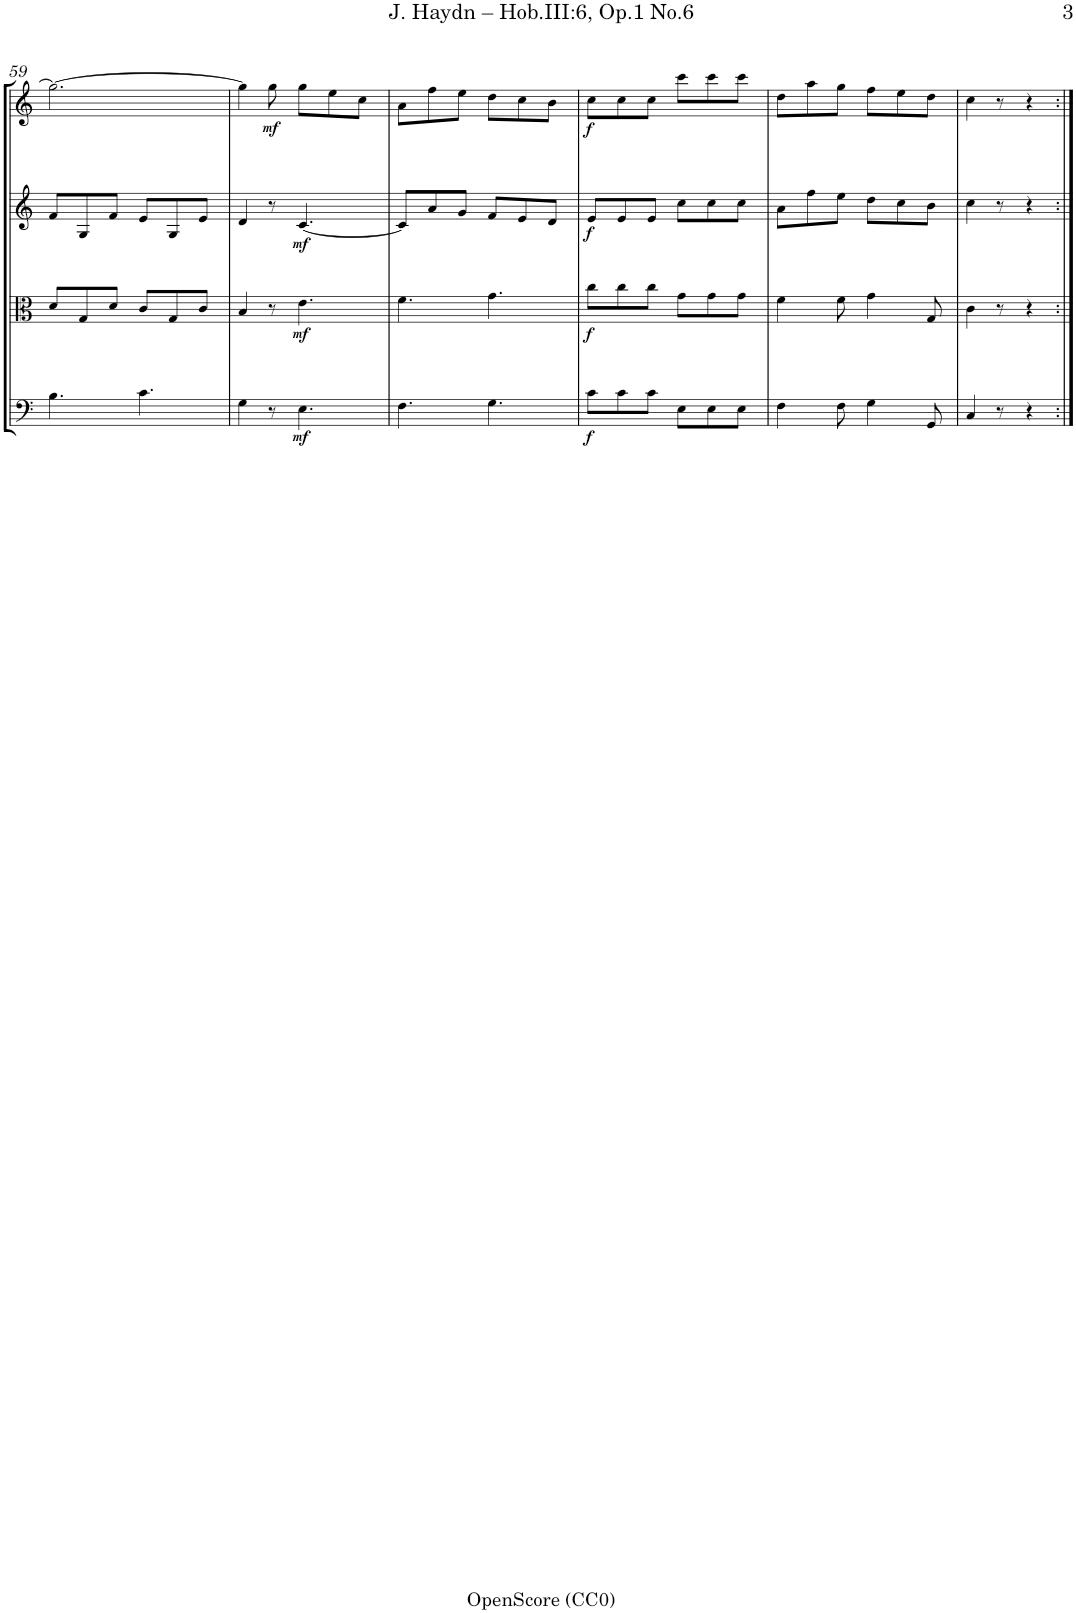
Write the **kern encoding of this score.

**kern	**dynam	**kern	**dynam	**kern	**dynam	**kern	**dynam
*part4	*part4	*part3	*part3	*part2	*part2	*part1	*part1
*staff4	*staff4	*staff3	*staff3	*staff2	*staff2	*staff1	*staff1
*I"Violoncello	*	*I"Viola	*	*I"Violin 2	*	*I"Violin 1	*
*I'Vc	*	*I'Vla	*	*I'Vln	*	*I'Vln	*
!!LO:PB:g=z
*clefF4	*	*clefC3	*	*clefG2	*	*clefG2	*
*k[]	*	*k[]	*	*k[]	*	*k[]	*
*M6/8	*	*M6/8	*	*M6/8	*	*M6/8	*
=59	=59	=59	=59	=59	=59	=59	=59
4.B\	.	8d/L	.	8f/L	.	2.gg\_	.
.	.	8G/	.	8G/	.	.	.
.	.	8d/J	.	8f/J	.	.	.
4.c\	.	8c/L	.	8e/L	.	.	.
.	.	8G/	.	8G/	.	.	.
.	.	8c/J	.	8e/J	.	.	.
=60	=60	=60	=60	=60	=60	=60	=60
4G\	.	4B/	.	4d/	.	4gg\]	.
!	!	!	!	!	!	!	!LO:DY:b
8r	.	8r	.	8r	.	8gg\	mf
!	!LO:DY:b	!	!LO:DY:b	!	!LO:DY:b	!	!
4.E\	mf	4.e\	mf	[4.c/	mf	8gg\L	.
.	.	.	.	.	.	8ee\	.
.	.	.	.	.	.	8cc\J	.
=61	=61	=61	=61	=61	=61	=61	=61
4.F\	.	4.f\	.	8c/L]	.	8a\L	.
.	.	.	.	8a/	.	8ff\	.
.	.	.	.	8g/J	.	8ee\J	.
4.G\	.	4.g\	.	8f/L	.	8dd\L	.
.	.	.	.	8e/	.	8cc\	.
.	.	.	.	8d/J	.	8b\J	.
=62	=62	=62	=62	=62	=62	=62	=62
!	!LO:DY:b	!	!LO:DY:b	!	!LO:DY:b	!	!LO:DY:b
8c\L	f	8cc\L	f	8e/L	f	8cc\L	f
8c\	.	8cc\	.	8e/	.	8cc\	.
8c\J	.	8cc\J	.	8e/J	.	8cc\J	.
8E\L	.	8g\L	.	8cc\L	.	8ccc\L	.
8E\	.	8g\	.	8cc\	.	8ccc\	.
8E\J	.	8g\J	.	8cc\J	.	8ccc\J	.
=63	=63	=63	=63	=63	=63	=63	=63
4F\	.	4f\	.	8a\L	.	8dd\L	.
.	.	.	.	8ff\	.	8aa\	.
8F\	.	8f\	.	8ee\J	.	8gg\J	.
4G\	.	4g\	.	8dd\L	.	8ff\L	.
.	.	.	.	8cc\	.	8ee\	.
8GG/	.	8G/	.	8b\J	.	8dd\J	.
=64	=64	=64	=64	=64	=64	=64	=64
4C/	.	4c\	.	4cc\	.	4cc\	.
8r	.	8r	.	8r	.	8r	.
4r	.	4r	.	4r	.	4r	.
=:|!	=:|!	=:|!	=:|!	=:|!	=:|!	=:|!	=:|!
*-	*-	*-	*-	*-	*-	*-	*-
